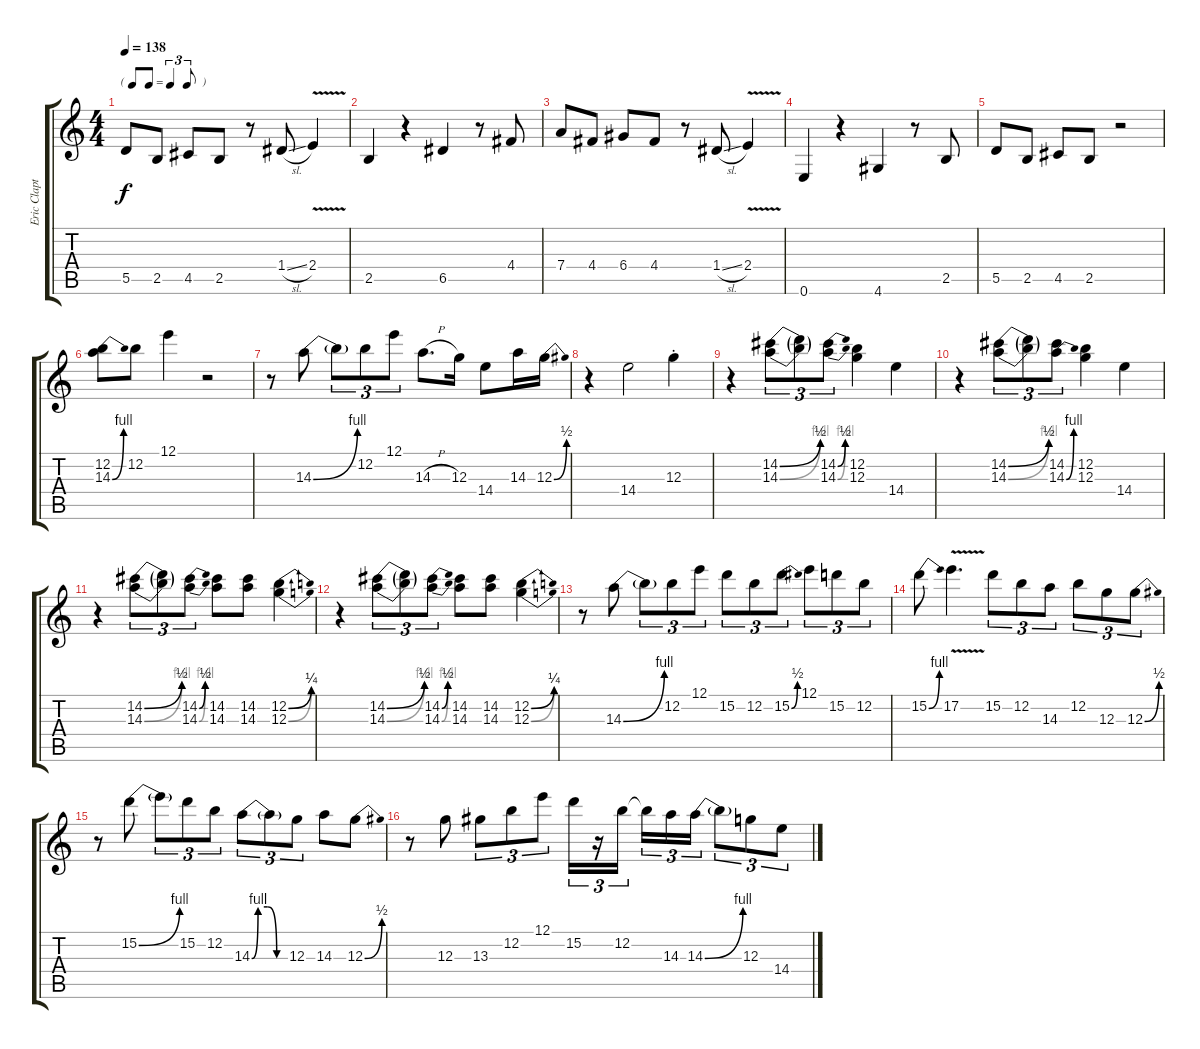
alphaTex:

\track ("Eric Clapton" "Eric Clapt") {instrument overdrivenguitar}
\staff {score tabs}
\tuning (E4 B3 G3 D3 A2 E2) {hide}
\ts (4 4)
\tf triplet8th
\tempo 138
\clef g2
\ks c
5.5.8{dy f} 2.5.8 4.5.8 2.5.8 r.8 1.4{sl}.8 2.4{v}.4 |
2.5.4 r.4 6.5.4 r.8 4.4.8 |
7.4.8 4.4.8 6.4.8 4.4.8 r.8 1.4{sl}.8 2.4{v}.4 |
0.6.4 r.4 4.6.4 r.8 2.5.8 |
5.5.8 2.5.8 4.5.8 2.5.8 r.2 |
(12.2 14.3{be (bend 0 0 60 4)}).8 12.2.8 12.1.4 r.2 |
r.8 14.3{be (bend 0 0 60 4)}.8 14.3{t}.8{tu (3 2)} 12.2.8{tu (3 2)} 12.1.8{tu (3 2)} 14.3{h}.8{d} 12.3.16 14.4.8 14.3.16 12.3{be (bend 0 0 60 2)}.16 |
r.4 14.4.2 12.3{st}.4 |
r.4 (14.2{be (bend 0 0 60 2)} 14.3{be (bend 0 0 60 4)}).8{tu (3 2)} (14.2{t} 14.3{t}).8{tu (3 2)} (14.2{be (bend 0 0 60 2)} 14.3{be (bend 0 0 60 4)}).8{tu (3 2)} (12.2 12.3).4 14.4.4 |
r.4 (14.2{be (bend 0 0 60 2)} 14.3{be (bend 0 0 60 4)}).8{tu (3 2)} (14.2{t} 14.3{t}).8{tu (3 2)} (14.2 14.3{be (bend 0 0 60 4)}).8{tu (3 2)} (12.2 12.3).4 14.4.4 |
r.4 (14.2{be (bend 0 0 60 2)} 14.3{be (bend 0 0 60 4)}).8{tu (3 2)} (14.2{t} 14.3{t}).8{tu (3 2)} (14.2{be (bend 0 0 60 2)} 14.3{be (bend 0 0 60 4)}).8{tu (3 2)} (14.2 14.3).8 (14.2 14.3).8 (12.2{be (bend 0 0 60 1)} 12.3{be (bend 0 0 60 1)}).4 |
r.4 (14.2{be (bend 0 0 60 2)} 14.3{be (bend 0 0 60 4)}).8{tu (3 2)} (14.2{t} 14.3{t}).8{tu (3 2)} (14.2{be (bend 0 0 60 2)} 14.3{be (bend 0 0 60 4)}).8{tu (3 2)} (14.2 14.3).8 (14.2 14.3).8 (12.2{be (bend 0 0 60 1)} 12.3{be (bend 0 0 60 1)}).4 |
r.8 14.3{be (bend 0 0 60 4)}.8 14.3{t}.8{tu (3 2)} 12.2.8{tu (3 2)} 12.1.8{tu (3 2)} 15.2.8{tu (3 2)} 12.2.8{tu (3 2)} 15.2{be (bend 0 0 60 2)}.8{tu (3 2)} 12.1.8{tu (3 2)} 15.2.8{tu (3 2)} 12.2.8{tu (3 2)} |
15.2{be (bend 0 0 60 4)}.8 17.2{v}.4{d} 15.2.8{tu (3 2)} 12.2.8{tu (3 2)} 14.3.8{tu (3 2)} 12.2.8{tu (3 2)} 12.3.8{tu (3 2)} 12.3{be (bend 0 0 60 2)}.8{tu (3 2)} |
r.8 15.2{be (bend 0 0 60 4)}.8 15.2{t}.8{tu (3 2)} 15.2.8{tu (3 2)} 12.2.8{tu (3 2)} 14.3{be (custom 0 0 10 4 25 4 40 0 60 0)}.8{tu (3 2)} 14.3{t}.8{tu (3 2)} 12.3.8{tu (3 2)} 14.3.8 12.3{be (bend 0 0 60 2)}.8 |
r.8 12.3.8 13.3.8{tu (3 2)} 12.2.8{tu (3 2)} 12.1.8{tu (3 2)} 15.2.16{tu (3 2)} r.16{tu (3 2)} 12.2.16{tu (3 2) beam splitsecondary} 12.2{t}.16{tu (3 2)} 14.3.16{tu (3 2)} 14.3{be (bend 0 0 60 4)}.16{tu (3 2)} 14.3{t}.8{tu (3 2)} 12.3.8{tu (3 2)} 14.4.8{tu (3 2)}
